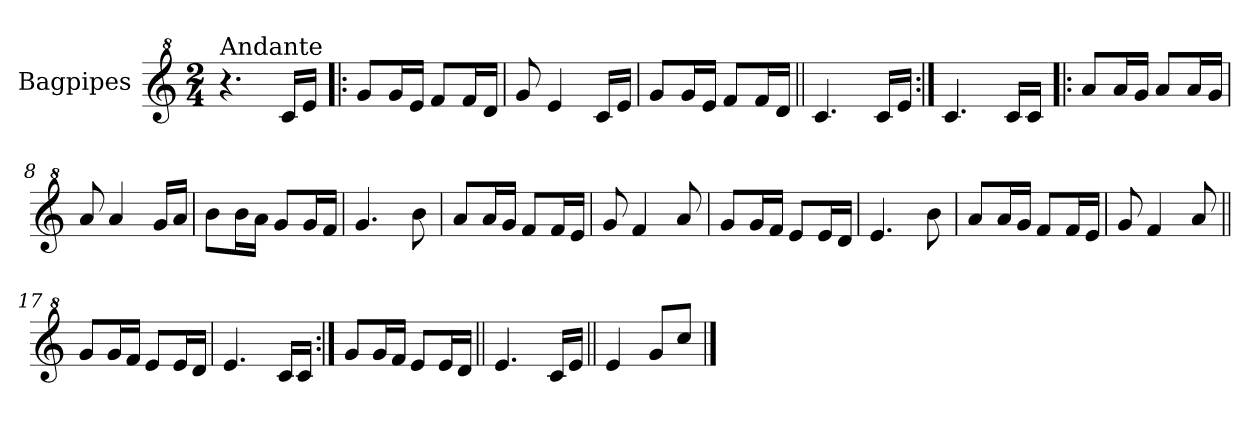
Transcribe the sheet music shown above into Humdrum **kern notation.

**kern
*part1
*staff1
*I"Bagpipes
*I'Bag
*clefG^2
*k[]
*C:
*M2/4
=1
!LO:TX:a:t=Andante
4.r
16cc/LL
16ee/JJ
=2!|:
8gg/L
16gg/L
16ee/JJ
8ff/L
16ff/L
16dd/JJ
=3
8gg/
4ee/
16cc/LL
16ee/JJ
=4
8gg/L
16gg/L
16ee/JJ
8ff/L
16ff/L
16dd/JJ
=5||
4.cc/
16cc/LL
16ee/JJ
=6:|!
4.cc/
16cc/LL
16cc/JJ
=7!|:
8aa/L
16aa/L
16gg/JJ
8aa/L
16aa/L
16gg/JJ
!!LO:LB:g=z
=8
8aa/
4aa/
16gg/LL
16aa/JJ
=9
8bb\L
16bb\L
16aa\JJ
8gg/L
16gg/L
16ff/JJ
=10
4.gg/
8bb\
=11
8aa/L
16aa/L
16gg/JJ
8ff/L
16ff/L
16ee/JJ
=12
8gg/
4ff/
8aa/
=13
8gg/L
16gg/L
16ff/JJ
8ee/L
16ee/L
16dd/JJ
=14
4.ee/
8bb\
=15
8aa/L
16aa/L
16gg/JJ
8ff/L
16ff/L
16ee/JJ
!!LO:LB:g=z
=16
8gg/
4ff/
8aa/
=17||
8gg/L
16gg/L
16ff/JJ
8ee/L
16ee/L
16dd/JJ
=18
4.ee/
16cc/LL
16cc/JJ
=19:|!
8gg/L
16gg/L
16ff/JJ
8ee/L
16ee/L
16dd/JJ
=20||
4.ee/
16cc/LL
16ee/JJ
=21||
4ee/
8gg/L
8ccc/J
==
*-
